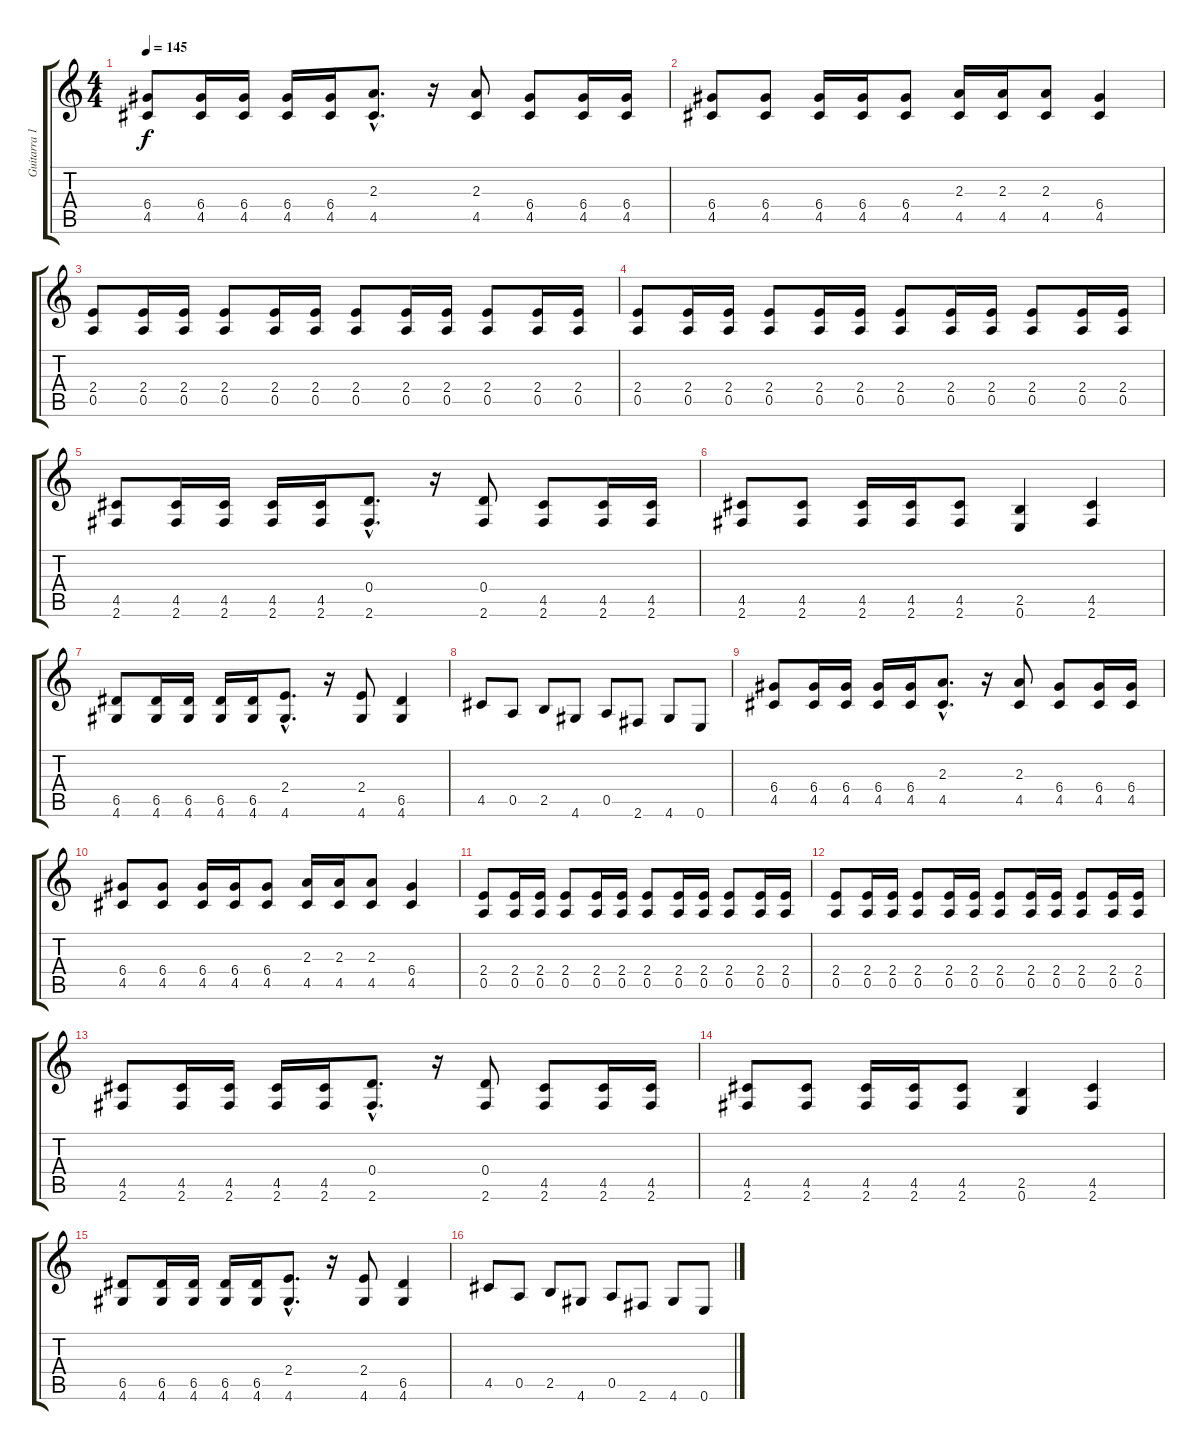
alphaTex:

\track ("Guitarra 1" "Guitarra 1") {instrument distortionguitar}
\staff {score tabs}
\tuning (E4 B3 G3 D3 A2 E2) {hide}
\ts (4 4)
\tempo 145
\clef g2
\ks c
(6.4 4.5).8{dy f} (6.4 4.5).16 (6.4 4.5).16 (6.4 4.5).16 (6.4 4.5).16 (2.3{hac} 4.5{hac}).8{d} r.16 (2.3 4.5).8 (6.4 4.5).8 (6.4 4.5).16 (6.4 4.5).16 |
(6.4 4.5).8 (6.4 4.5).8 (6.4 4.5).16 (6.4 4.5).16 (6.4 4.5).8 (2.3 4.5).16 (2.3 4.5).16 (2.3 4.5).8 (6.4 4.5).4 |
(2.4 0.5).8 (2.4 0.5).16 (2.4 0.5).16 (2.4 0.5).8 (2.4 0.5).16 (2.4 0.5).16 (2.4 0.5).8 (2.4 0.5).16 (2.4 0.5).16 (2.4 0.5).8 (2.4 0.5).16 (2.4 0.5).16 |
(2.4 0.5).8 (2.4 0.5).16 (2.4 0.5).16 (2.4 0.5).8 (2.4 0.5).16 (2.4 0.5).16 (2.4 0.5).8 (2.4 0.5).16 (2.4 0.5).16 (2.4 0.5).8 (2.4 0.5).16 (2.4 0.5).16 |
(4.5 2.6).8 (4.5 2.6).16 (4.5 2.6).16 (4.5 2.6).16 (4.5 2.6).16 (0.4{hac} 2.6{hac}).8{d} r.16 (0.4 2.6).8 (4.5 2.6).8 (4.5 2.6).16 (4.5 2.6).16 |
(4.5 2.6).8 (4.5 2.6).8 (4.5 2.6).16 (4.5 2.6).16 (4.5 2.6).8 (2.5 0.6).4 (4.5 2.6).4 |
(6.5 4.6).8 (6.5 4.6).16 (6.5 4.6).16 (6.5 4.6).16 (6.5 4.6).16 (2.4{hac} 4.6{hac}).8{d} r.16 (2.4 4.6).8 (6.5 4.6).4 |
4.5.8 0.5.8 2.5.8 4.6.8 0.5.8 2.6.8 4.6.8 0.6.8 |
(6.4 4.5).8 (6.4 4.5).16 (6.4 4.5).16 (6.4 4.5).16 (6.4 4.5).16 (2.3{hac} 4.5{hac}).8{d} r.16 (2.3 4.5).8 (6.4 4.5).8 (6.4 4.5).16 (6.4 4.5).16 |
(6.4 4.5).8 (6.4 4.5).8 (6.4 4.5).16 (6.4 4.5).16 (6.4 4.5).8 (2.3 4.5).16 (2.3 4.5).16 (2.3 4.5).8 (6.4 4.5).4 |
(2.4 0.5).8 (2.4 0.5).16 (2.4 0.5).16 (2.4 0.5).8 (2.4 0.5).16 (2.4 0.5).16 (2.4 0.5).8 (2.4 0.5).16 (2.4 0.5).16 (2.4 0.5).8 (2.4 0.5).16 (2.4 0.5).16 |
(2.4 0.5).8 (2.4 0.5).16 (2.4 0.5).16 (2.4 0.5).8 (2.4 0.5).16 (2.4 0.5).16 (2.4 0.5).8 (2.4 0.5).16 (2.4 0.5).16 (2.4 0.5).8 (2.4 0.5).16 (2.4 0.5).16 |
(4.5 2.6).8 (4.5 2.6).16 (4.5 2.6).16 (4.5 2.6).16 (4.5 2.6).16 (0.4{hac} 2.6{hac}).8{d} r.16 (0.4 2.6).8 (4.5 2.6).8 (4.5 2.6).16 (4.5 2.6).16 |
(4.5 2.6).8 (4.5 2.6).8 (4.5 2.6).16 (4.5 2.6).16 (4.5 2.6).8 (2.5 0.6).4 (4.5 2.6).4 |
(6.5 4.6).8 (6.5 4.6).16 (6.5 4.6).16 (6.5 4.6).16 (6.5 4.6).16 (2.4{hac} 4.6{hac}).8{d} r.16 (2.4 4.6).8 (6.5 4.6).4 |
4.5.8 0.5.8 2.5.8 4.6.8 0.5.8 2.6.8 4.6.8 0.6.8
